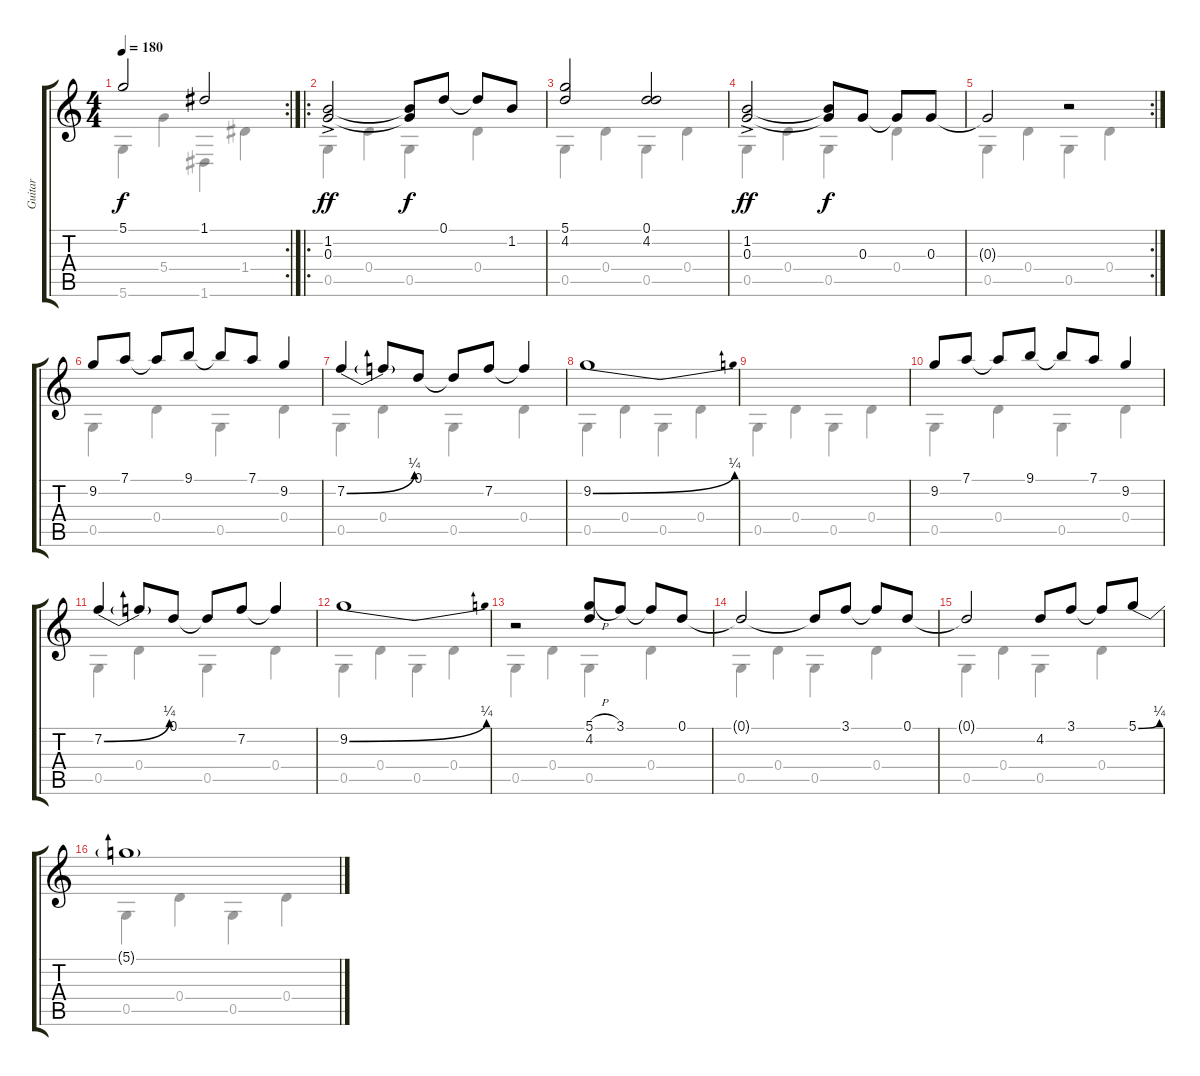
\track ("Guitar" "Guitar") {instrument acousticguitarsteel}
\staff {score tabs}
\tuning (D4 Bb3 G3 D3 G2 D2) {hide}
\voice
\rc 2
\ts (4 4)
\tempo 180
\clef g2
\ks c
5.1.2{dy f} 1.1.2 |
\ro
(1.2{ac} 0.3).2{dy ff} (1.2{t} 0.3{t}).8{dy f} 0.1.8 0.1{t}.8 1.2.8 |
(5.1 4.2).2 (0.1 4.2).2 |
(1.2{ac} 0.3).2{dy ff} (1.2{t} 0.3{t}).8{dy f} 0.3.8 0.3{t}.8 0.3.8 |
\rc 2
0.3{t}.2 r.2 |
9.2.8 7.1.8 7.1{t}.8 9.1.8 9.1{t}.8 7.1.8 9.2.4 |
7.2{be (bend 0 0 60 1)}.4 7.2{t}.8 0.1.8 0.1{t}.8 7.2.8 7.2{t}.4 |
9.2{be (bend 0 0 60 1)}.1 |
|
9.2.8 7.1.8 7.1{t}.8 9.1.8 9.1{t}.8 7.1.8 9.2.4 |
7.2{be (bend 0 0 60 1)}.4 7.2{t}.8 0.1.8 0.1{t}.8 7.2.8 7.2{t}.4 |
9.2{be (bend 0 0 60 1)}.1 |
r.2 (5.1{h} 4.2).8 3.1.8 3.1{t}.8 0.1.8 |
0.1{t}.2 0.1{t}.8 3.1.8 3.1{t}.8 0.1.8 |
0.1{t}.2 4.2.8 3.1.8 3.1{t}.8 5.1{be (bend 0 0 60 1)}.8 |
5.1{t}.1
\voice
\clef g2
\ottava regular
\simile none
\ks c
5.6.4{dy f} 5.4.4 1.6.4 1.4.4 |
0.5.4 0.4.4 0.5.4 0.4.4 |
0.5.4 0.4.4 0.5.4 0.4.4 |
0.5.4 0.4.4 0.5.4 0.4.4 |
0.5.4 0.4.4 0.5.4 0.4.4 |
0.5.4 0.4.4 0.5.4 0.4.4 |
0.5.4 0.4.4 0.5.4 0.4.4 |
0.5.4 0.4.4 0.5.4 0.4.4 |
0.5.4 0.4.4 0.5.4 0.4.4 |
0.5.4 0.4.4 0.5.4 0.4.4 |
0.5.4 0.4.4 0.5.4 0.4.4 |
0.5.4 0.4.4 0.5.4 0.4.4 |
0.5.4 0.4.4 0.5.4 0.4.4 |
0.5.4 0.4.4 0.5.4 0.4.4 |
0.5.4 0.4.4 0.5.4 0.4.4 |
0.5.4 0.4.4 0.5.4 0.4.4
